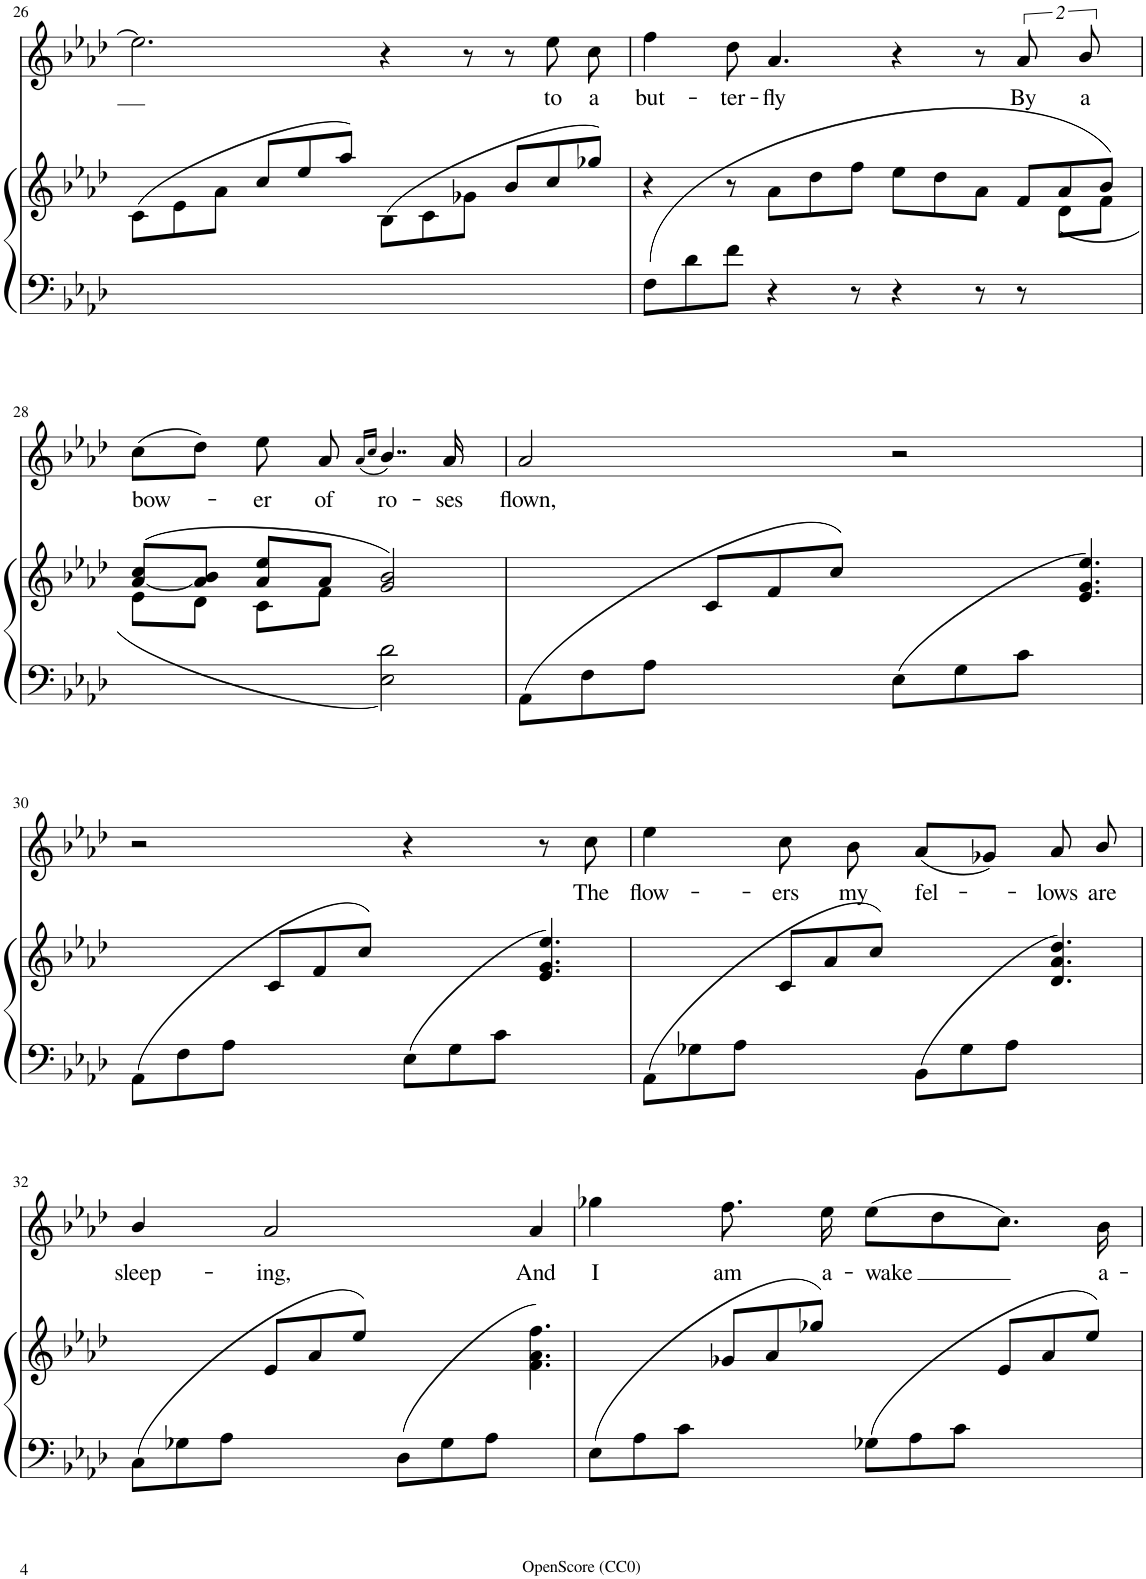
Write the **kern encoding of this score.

**kern	**kern	**kern	**text
*part2	*part2	*part1	*part1
*staff3	*staff2	*staff1	*staff1
*I"Piano	*	*I"Voice	*
*I'Pno	*	*	*
!!LO:PB:g=z
*clefF4	*clefG2	*clefG2	*
*k[b-e-a-d-]	*k[b-e-a-d-]	*k[b-e-a-d-]	*
*M12/8	*M12/8	*M12/8	*
*	*Xtuplet	*	*
=26	=26	=26	=26
1.ryy	(12c\L	3.ee-\]	.
.	12e-\	.	.
.	12a-\J	.	.
.	12cc/L	.	.
.	12ee-/	.	.
.	12aa-/J)	.	.
.	(12B-\L	4r	.
.	12c\	.	.
.	12g-X\J	.	.
*	*	*Xtuplet	*
.	12b-/L	12r	.
!	!	!	!LO:LY:b
.	12cc/	12ee-\	to
!	!	!	!LO:LY:b
.	12gg-X/J)	12cc\	a
.	2ryy	2ryy	.
=27	=27	=27	=27
*Xtuplet	*	*	*
*	*^	*	*
!	!	!	!	!LO:LY:b
(<12F\L	4r	6%5ryy	6ff\	but-
12d-\	.	.	.	.
!	!	!	!	!LO:LY:b
12f\J	.	.	12dd-\	-ter-
!	!	!	!	!LO:LY:b
4r	12a-\L	.	6.a-/	-fly
.	12dd-\	.	.	.
.	12ff\J	.	.	.
4r	12ee-\L	.	4r	.
.	12dd-\	.	.	.
.	12a-\J	.	.	.
!	!	!	!	!LO:LY:b
12r	12f/L	.	8a-/	By
6ryy	12a-/	12d-\L	.	.
!	!	!	!	!LO:LY:b
.	.	.	8b-/	a
.	(12b-/J	12f\J	.	.
!!LO:LB:g=z
=28	=28	=28	=28	=28
!	!	!	!	!LO:LY:b
2ryy	(>[8a-/ 8cc/L	8e-\L	(8cc\L	bow-
.	8a-/] 8b-/J	8d-\J	8dd-\J)	.
!	!	!	!	!LO:LY:b
.	8a-/ 8ee-/L	8c\L	8ee-\	-er
!	!	!	!	!LO:LY:b
.	8a-/J	8f\J	8a-/	of
.	.	.	(16qa-/LL	.
.	.	.	16qcc/JJ	.
!	!	!	!	!LO:LY:b
2E-\ 2d-\)	2g/ 2b-/)	2ryy	4..b-/)	ro-
!	!	!	!	!LO:LY:b
.	.	.	16a-/	-ses
*	*v	*v	*	*
=29	=29	=29	=29
*^	*	*	*
!	!	!	!	!LO:LY:b
(12AA-\L	1.ryy	4ryy	2a-/	flown,
12F\	.	.	.	.
12A-\J	.	.	.	.
4ryy	.	12c/L	.	.
.	.	12f/	.	.
.	.	12cc/J)	.	.
(12E-\L	.	4ryy	2r	.
12G\	.	.	.	.
12c\J	.	.	.	.
2.ryy	.	6.e-/ 6.g/ 6.ee-/)	.	.
.	.	2ryy	2ryy	.
!!LO:LB:g=z
=30	=30	=30	=30	=30
(12AA-\L	1.ryy	4ryy	2r	.
12F\	.	.	.	.
12A-\J	.	.	.	.
4ryy	.	12c/L	.	.
.	.	12f/	.	.
.	.	12cc/J)	.	.
(12E-\L	.	4ryy	4r	.
12G\	.	.	.	.
12c\J	.	.	.	.
2.ryy	.	6.e-/ 6.g/ 6.ee-/)	8r	.
!	!	!	!	!LO:LY:b
.	.	.	8cc\	The
.	.	2ryy	2ryy	.
=31	=31	=31	=31	=31
!	!	!	!	!LO:LY:b
(12AA-\L	1.ryy	4ryy	4ee-\	flow-
12G-X\	.	.	.	.
12A-\J	.	.	.	.
!	!	!	!	!LO:LY:b
4ryy	.	12c/L	8cc\	-ers
.	.	12a-/	.	.
!	!	!	!	!LO:LY:b
.	.	.	8b-\	my
.	.	12cc/J)	.	.
!	!	!	!	!LO:LY:b
(12BB-\L	.	4ryy	(8a-/L	fel-
12G-\	.	.	.	.
.	.	.	8g-X/J)	.
12A-\J	.	.	.	.
!	!	!	!	!LO:LY:b
2.ryy	.	6.d-/ 6.a-/ 6.dd-/)	8a-/	-lows
!	!	!	!	!LO:LY:b
.	.	.	8b-/	are
.	.	2ryy	2ryy	.
!!LO:LB:g=z
=32	=32	=32	=32	=32
!	!	!	!	!LO:LY:b
(12C\L	1.ryy	4ryy	4b-/	sleep-
12G-X\	.	.	.	.
12A-\J	.	.	.	.
!	!	!	!	!LO:LY:b
4ryy	.	12e-/L	2a-/	-ing,
.	.	12a-/	.	.
.	.	12ee-/J)	.	.
(12D-\L	.	4ryy	.	.
12G-\	.	.	.	.
12A-\J	.	.	.	.
!	!	!	!	!LO:LY:b
2.ryy	.	6.f\ 6.a-\ 6.ff\)	4a-/	And
.	.	2ryy	2ryy	.
=33	=33	=33	=33	=33
!	!	!	!	!LO:LY:b
(12E-\L	1.ryy	4ryy	4gg-X\	I
12A-\	.	.	.	.
12c\J	.	.	.	.
!	!	!	!	!LO:LY:b
4ryy	.	12g-X/L	8.ff\	am
.	.	12a-/	.	.
.	.	12gg-X/J)	.	.
!	!	!	!	!LO:LY:b
.	.	.	16ee-\	a-
!	!	!	!	!LO:LY:b
(12G-X\L	.	4ryy	(8ee-\L	-wake
12A-\	.	.	.	.
.	.	.	8dd-\	.
12c\J	.	.	.	.
2.ryy	.	12e-/L	8.cc\J)	.
.	.	12a-/	.	.
.	.	12ee-/J)	.	.
!	!	!	!	!LO:LY:b
.	.	.	16b-\	a-
.	.	2ryy	2ryy	.
*v	*v	*	*	*
=	=	=	=
*-	*-	*-	*-
